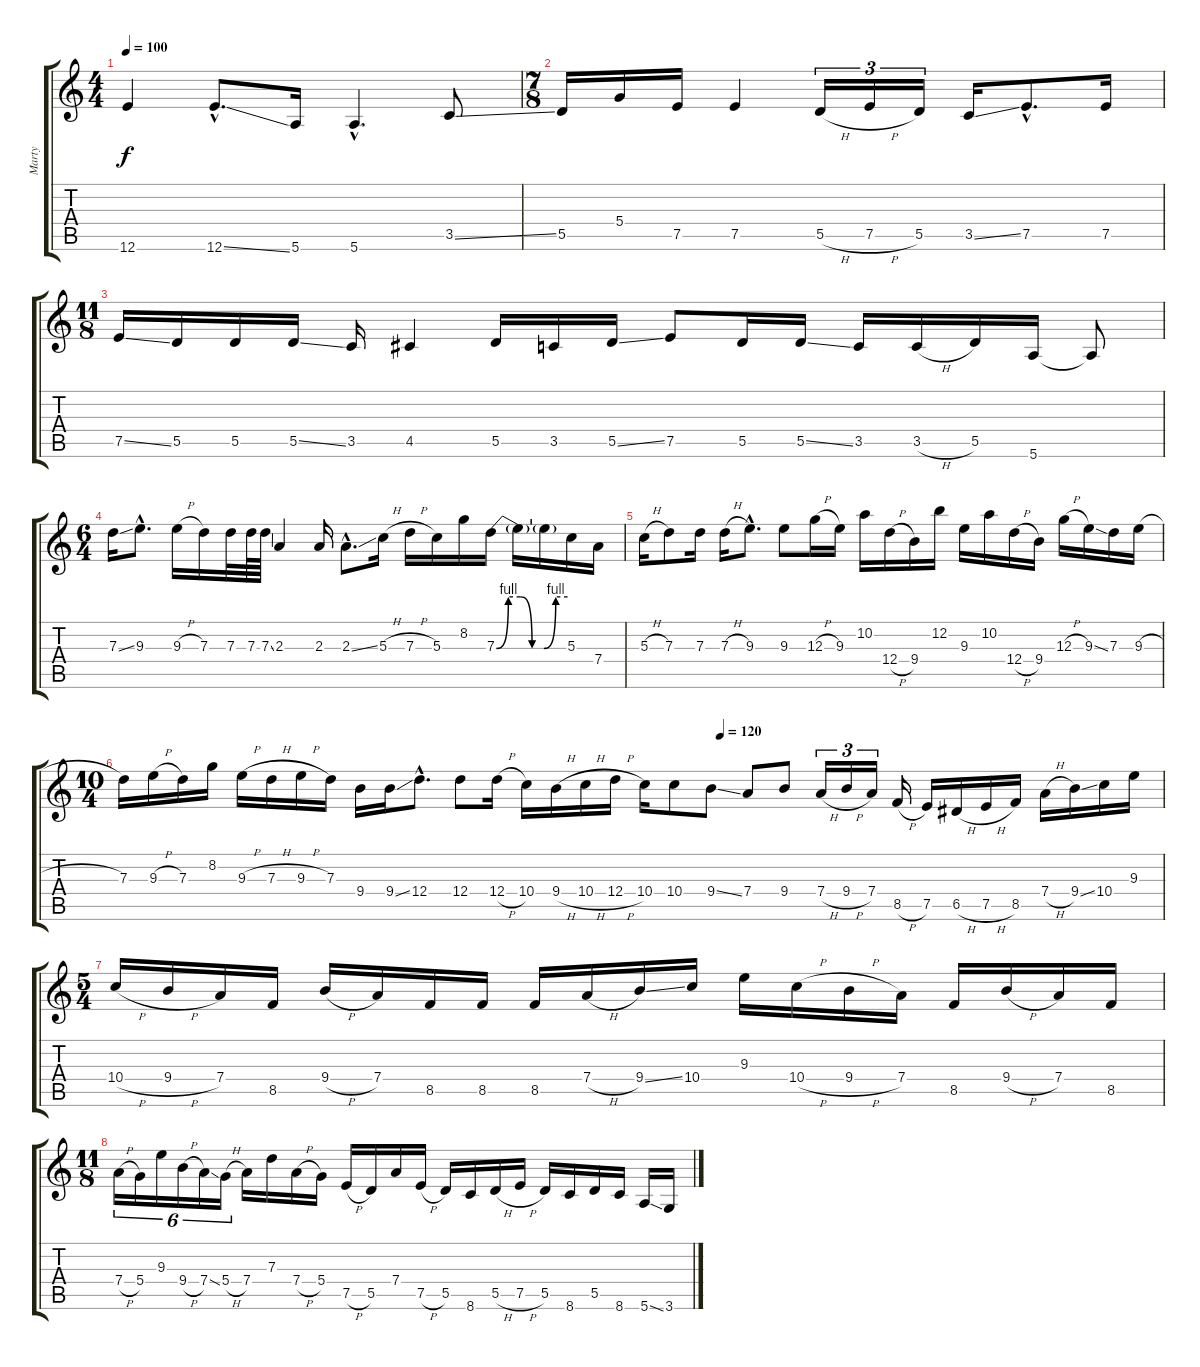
\track ("Marty" "Marty") {instrument distortionguitar}
\staff {score tabs}
\tuning (E4 B3 G3 D3 A2 E2) {hide}
\ts (4 4)
\tempo 100
\clef g2
\ks c
12.6.4{dy f instrument distortionguitar} 12.6{ss hac}.8{d} 5.6.16 5.6{hac}.4{d} 3.5{ss}.8 |
\ts (7 8)
5.5.16 5.4.16 7.5.16 7.5.4 5.5{h}.16{tu (3 2)} 7.5{h}.16{tu (3 2)} 5.5.16{tu (3 2)} 3.5{ss}.16 7.5{hac}.8{d} 7.5.16 |
\ts (11 8)
7.5{ss}.16 5.5.16 5.5.16 5.5{ss}.16 3.5.16 4.5.4 5.5.16 3.5.16 5.5{ss}.16 7.5.8 5.5.16 5.5{ss}.16 3.5.16 3.5{h}.16 5.5.16 5.6.16 5.6{t}.8 |
\ts (6 4)
7.3{ss}.16 9.3{hac}.8{d} 9.3{h}.16 7.3.16 7.3.32 7.3.64 7.3{ss}.64 2.3.4 2.3.16 2.3{ss hac}.8{d} 5.3{h}.16 7.3{h}.16 5.3.16 8.2.16 7.3{be (custom 0 0 10 4 20 4 30 0 40 0 50 4 60 4)}.16 7.3{t}.16 7.3{t}.16 5.3.16 7.4.16 |
5.3{h}.16 7.3.8 7.3.16 7.3{h}.16 9.3{hac}.8{d} 9.3.8 12.3{h}.16 9.3.16 10.2.16 12.4{h}.16 9.4.16 12.2.16 9.3.16 10.2.16 12.4{h}.16 9.4.16 12.3{h}.16 9.3{ss}.16 7.3.16 9.3{h}.16 |
\ts (10 4)
\tempo (120 0.575)
7.3.16 9.3{h}.16 7.3.16 8.2.16 9.3{h}.16 7.3{h}.16 9.3{h}.16 7.3.16 9.4.16 9.4{ss}.16 12.4{hac}.8{d} 12.4.8 12.4{h}.16 10.4.16 9.4{h}.16 10.4{h}.16 12.4{h}.16 10.4.16 10.4.8 9.4{ss}.8 7.4.8 9.4.8 7.4{h}.16{tu (3 2)} 9.4{h}.16{tu (3 2)} 7.4.16{tu (3 2)} 8.5{h}.16 7.5.16 6.5{h}.16 7.5{h}.16 8.5.16 7.4{h}.16 9.4{ss}.16 10.4.16 9.3.16 |
\ts (5 4)
10.4{h}.16 9.4{h}.16 7.4.16 8.5.16 9.4{h}.16 7.4.16 8.5.16 8.5.16 8.5.16 7.4{h}.16 9.4{ss}.16 10.4.16 9.3.16 10.4{h}.16 9.4{h}.16 7.4.16 8.5.16 9.4{h}.16 7.4.16 8.5.16 |
\ts (11 8)
7.4{h}.16{tu (6 4)} 5.4.16{tu (6 4)} 9.3.16{tu (6 4)} 9.4{h}.16{tu (6 4)} 7.4{ss}.16{tu (6 4)} 5.4{h}.16{tu (6 4)} 7.4.16 7.3.16 7.4{h}.16 5.4.16 7.5{h}.16 5.5.16 7.4.16 7.5{h}.16 5.5.16 8.6.16 5.5{h}.16 7.5{h}.16 5.5.16 8.6.16 5.5.16 8.6.16 5.6{ss}.16 3.6.16
